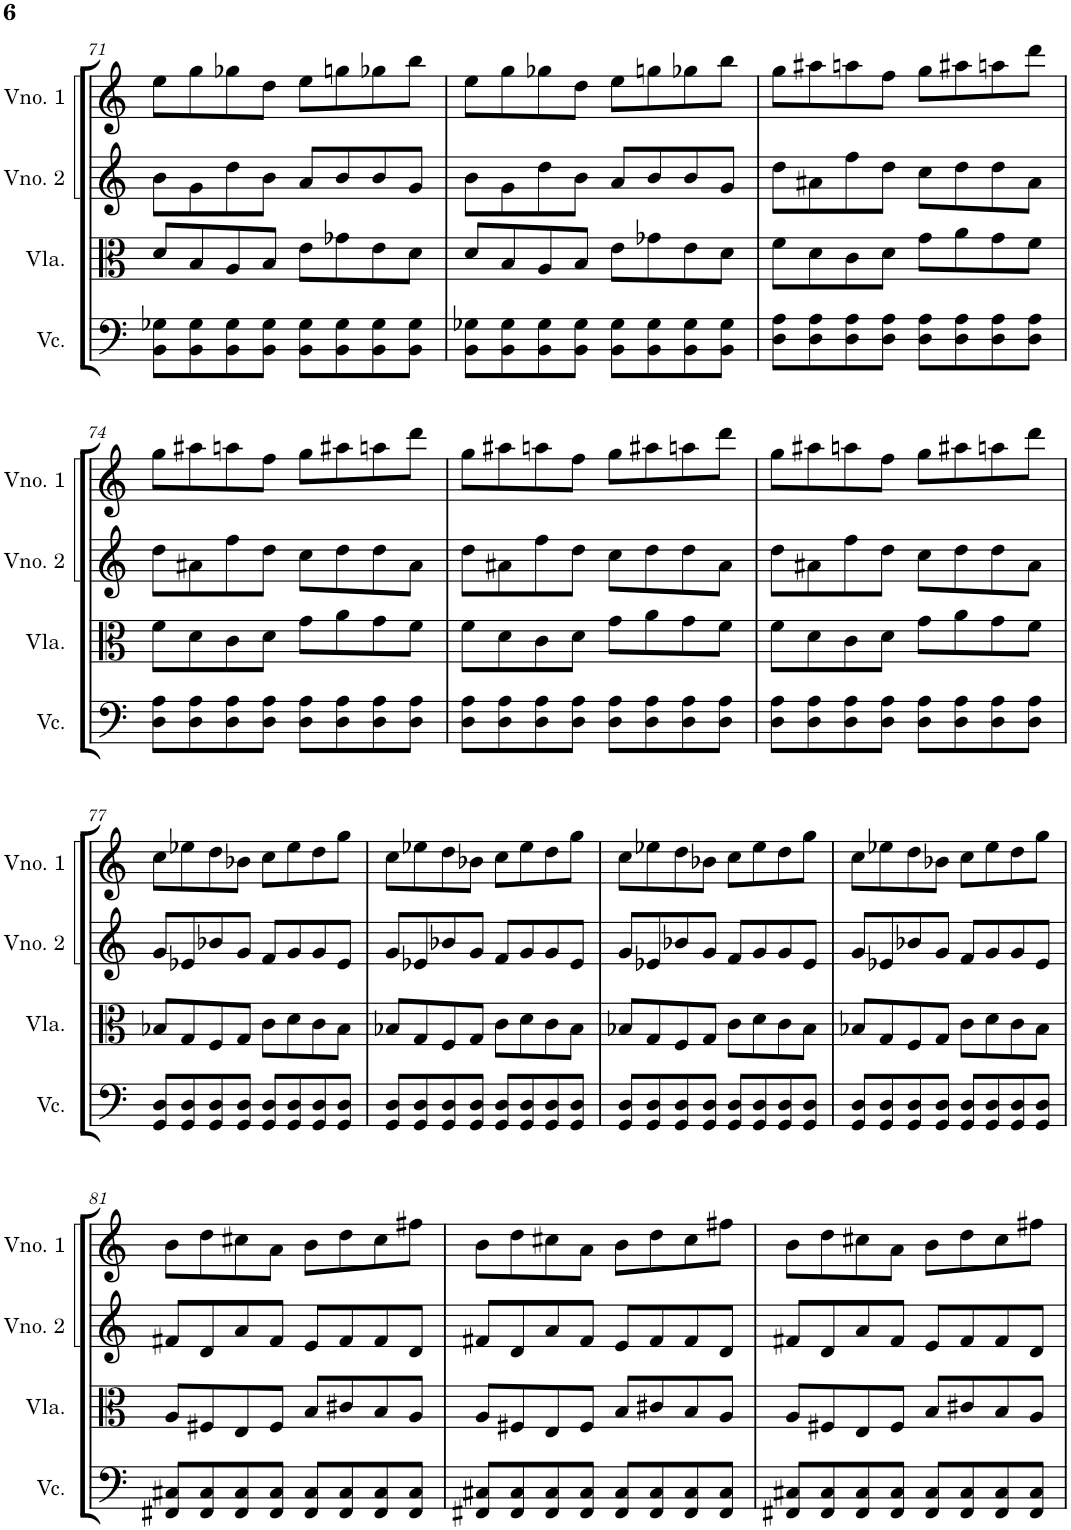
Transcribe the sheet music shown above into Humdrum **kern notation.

**kern	**kern	**kern	**kern
*part4	*part3	*part2	*part1
*staff4	*staff3	*staff2	*staff1
*I"Violoncelo	*I"Viola	*I"Violino 2	*I"Violino 1
*I'Vc.	*I'Vla.	*I'Vno. 2	*I'Vno. 1
!!LO:PB:g=z
*clefF4	*clefC3	*clefG2	*clefG2
*k[]	*k[]	*k[]	*k[]
*M4/4	*M4/4	*M4/4	*M4/4
=71	=71	=71	=71
8BB\ 8G-X\L	8d/L	8b\L	8ee\L
8BB\ 8G-\	8B/	8g\	8gg\
8BB\ 8G-\	8A/	8dd\	8gg-X\
8BB\ 8G-\J	8B/J	8b\J	8dd\J
8BB\ 8G-\L	8e\L	8a/L	8ee\L
8BB\ 8G-\	8g-X\	8b/	8ggn\
8BB\ 8G-\	8e\	8b/	8gg-X\
8BB\ 8G-\J	8d\J	8g/J	8bb\J
=72	=72	=72	=72
8BB\ 8G-X\L	8d/L	8b\L	8ee\L
8BB\ 8G-\	8B/	8g\	8gg\
8BB\ 8G-\	8A/	8dd\	8gg-X\
8BB\ 8G-\J	8B/J	8b\J	8dd\J
8BB\ 8G-\L	8e\L	8a/L	8ee\L
8BB\ 8G-\	8g-X\	8b/	8ggn\
8BB\ 8G-\	8e\	8b/	8gg-X\
8BB\ 8G-\J	8d\J	8g/J	8bb\J
=73	=73	=73	=73
8D\ 8A\L	8f\L	8dd\L	8gg\L
8D\ 8A\	8d\	8a#X\	8aa#X\
8D\ 8A\	8c\	8ff\	8aan\
8D\ 8A\J	8d\J	8dd\J	8ff\J
8D\ 8A\L	8g\L	8cc\L	8gg\L
8D\ 8A\	8a\	8dd\	8aa#X\
8D\ 8A\	8g\	8dd\	8aan\
8D\ 8A\J	8f\J	8a#\J	8ddd\J
!!LO:LB:g=z
=74	=74	=74	=74
8D\ 8A\L	8f\L	8dd\L	8gg\L
8D\ 8A\	8d\	8a#X\	8aa#X\
8D\ 8A\	8c\	8ff\	8aan\
8D\ 8A\J	8d\J	8dd\J	8ff\J
8D\ 8A\L	8g\L	8cc\L	8gg\L
8D\ 8A\	8a\	8dd\	8aa#X\
8D\ 8A\	8g\	8dd\	8aan\
8D\ 8A\J	8f\J	8a#\J	8ddd\J
=75	=75	=75	=75
8D\ 8A\L	8f\L	8dd\L	8gg\L
8D\ 8A\	8d\	8a#X\	8aa#X\
8D\ 8A\	8c\	8ff\	8aan\
8D\ 8A\J	8d\J	8dd\J	8ff\J
8D\ 8A\L	8g\L	8cc\L	8gg\L
8D\ 8A\	8a\	8dd\	8aa#X\
8D\ 8A\	8g\	8dd\	8aan\
8D\ 8A\J	8f\J	8a#\J	8ddd\J
=76	=76	=76	=76
8D\ 8A\L	8f\L	8dd\L	8gg\L
8D\ 8A\	8d\	8a#X\	8aa#X\
8D\ 8A\	8c\	8ff\	8aan\
8D\ 8A\J	8d\J	8dd\J	8ff\J
8D\ 8A\L	8g\L	8cc\L	8gg\L
8D\ 8A\	8a\	8dd\	8aa#X\
8D\ 8A\	8g\	8dd\	8aan\
8D\ 8A\J	8f\J	8a#\J	8ddd\J
!!LO:LB:g=z
=77	=77	=77	=77
8GG/ 8D/L	8B-X/L	8g/L	8cc\L
8GG/ 8D/	8G/	8e-X/	8ee-X\
8GG/ 8D/	8F/	8b-X/	8dd\
8GG/ 8D/J	8G/J	8g/J	8b-X\J
8GG/ 8D/L	8c\L	8f/L	8cc\L
8GG/ 8D/	8d\	8g/	8ee-\
8GG/ 8D/	8c\	8g/	8dd\
8GG/ 8D/J	8B-\J	8e-/J	8gg\J
=78	=78	=78	=78
8GG/ 8D/L	8B-X/L	8g/L	8cc\L
8GG/ 8D/	8G/	8e-X/	8ee-X\
8GG/ 8D/	8F/	8b-X/	8dd\
8GG/ 8D/J	8G/J	8g/J	8b-X\J
8GG/ 8D/L	8c\L	8f/L	8cc\L
8GG/ 8D/	8d\	8g/	8ee-\
8GG/ 8D/	8c\	8g/	8dd\
8GG/ 8D/J	8B-\J	8e-/J	8gg\J
=79	=79	=79	=79
8GG/ 8D/L	8B-X/L	8g/L	8cc\L
8GG/ 8D/	8G/	8e-X/	8ee-X\
8GG/ 8D/	8F/	8b-X/	8dd\
8GG/ 8D/J	8G/J	8g/J	8b-X\J
8GG/ 8D/L	8c\L	8f/L	8cc\L
8GG/ 8D/	8d\	8g/	8ee-\
8GG/ 8D/	8c\	8g/	8dd\
8GG/ 8D/J	8B-\J	8e-/J	8gg\J
=80	=80	=80	=80
8GG/ 8D/L	8B-X/L	8g/L	8cc\L
8GG/ 8D/	8G/	8e-X/	8ee-X\
8GG/ 8D/	8F/	8b-X/	8dd\
8GG/ 8D/J	8G/J	8g/J	8b-X\J
8GG/ 8D/L	8c\L	8f/L	8cc\L
8GG/ 8D/	8d\	8g/	8ee-\
8GG/ 8D/	8c\	8g/	8dd\
8GG/ 8D/J	8B-\J	8e-/J	8gg\J
!!LO:LB:g=z
=81	=81	=81	=81
8FF#X/ 8C#X/L	8A/L	8f#X/L	8b\L
8FF#/ 8C#/	8F#X/	8d/	8dd\
8FF#/ 8C#/	8E/	8a/	8cc#X\
8FF#/ 8C#/J	8F#/J	8f#/J	8a\J
8FF#/ 8C#/L	8B/L	8e/L	8b\L
8FF#/ 8C#/	8c#X/	8f#/	8dd\
8FF#/ 8C#/	8B/	8f#/	8cc#\
8FF#/ 8C#/J	8A/J	8d/J	8ff#X\J
=82	=82	=82	=82
8FF#X/ 8C#X/L	8A/L	8f#X/L	8b\L
8FF#/ 8C#/	8F#X/	8d/	8dd\
8FF#/ 8C#/	8E/	8a/	8cc#X\
8FF#/ 8C#/J	8F#/J	8f#/J	8a\J
8FF#/ 8C#/L	8B/L	8e/L	8b\L
8FF#/ 8C#/	8c#X/	8f#/	8dd\
8FF#/ 8C#/	8B/	8f#/	8cc#\
8FF#/ 8C#/J	8A/J	8d/J	8ff#X\J
=83	=83	=83	=83
8FF#X/ 8C#X/L	8A/L	8f#X/L	8b\L
8FF#/ 8C#/	8F#X/	8d/	8dd\
8FF#/ 8C#/	8E/	8a/	8cc#X\
8FF#/ 8C#/J	8F#/J	8f#/J	8a\J
8FF#/ 8C#/L	8B/L	8e/L	8b\L
8FF#/ 8C#/	8c#X/	8f#/	8dd\
8FF#/ 8C#/	8B/	8f#/	8cc#\
8FF#/ 8C#/J	8A/J	8d/J	8ff#X\J
=	=	=	=
*-	*-	*-	*-
